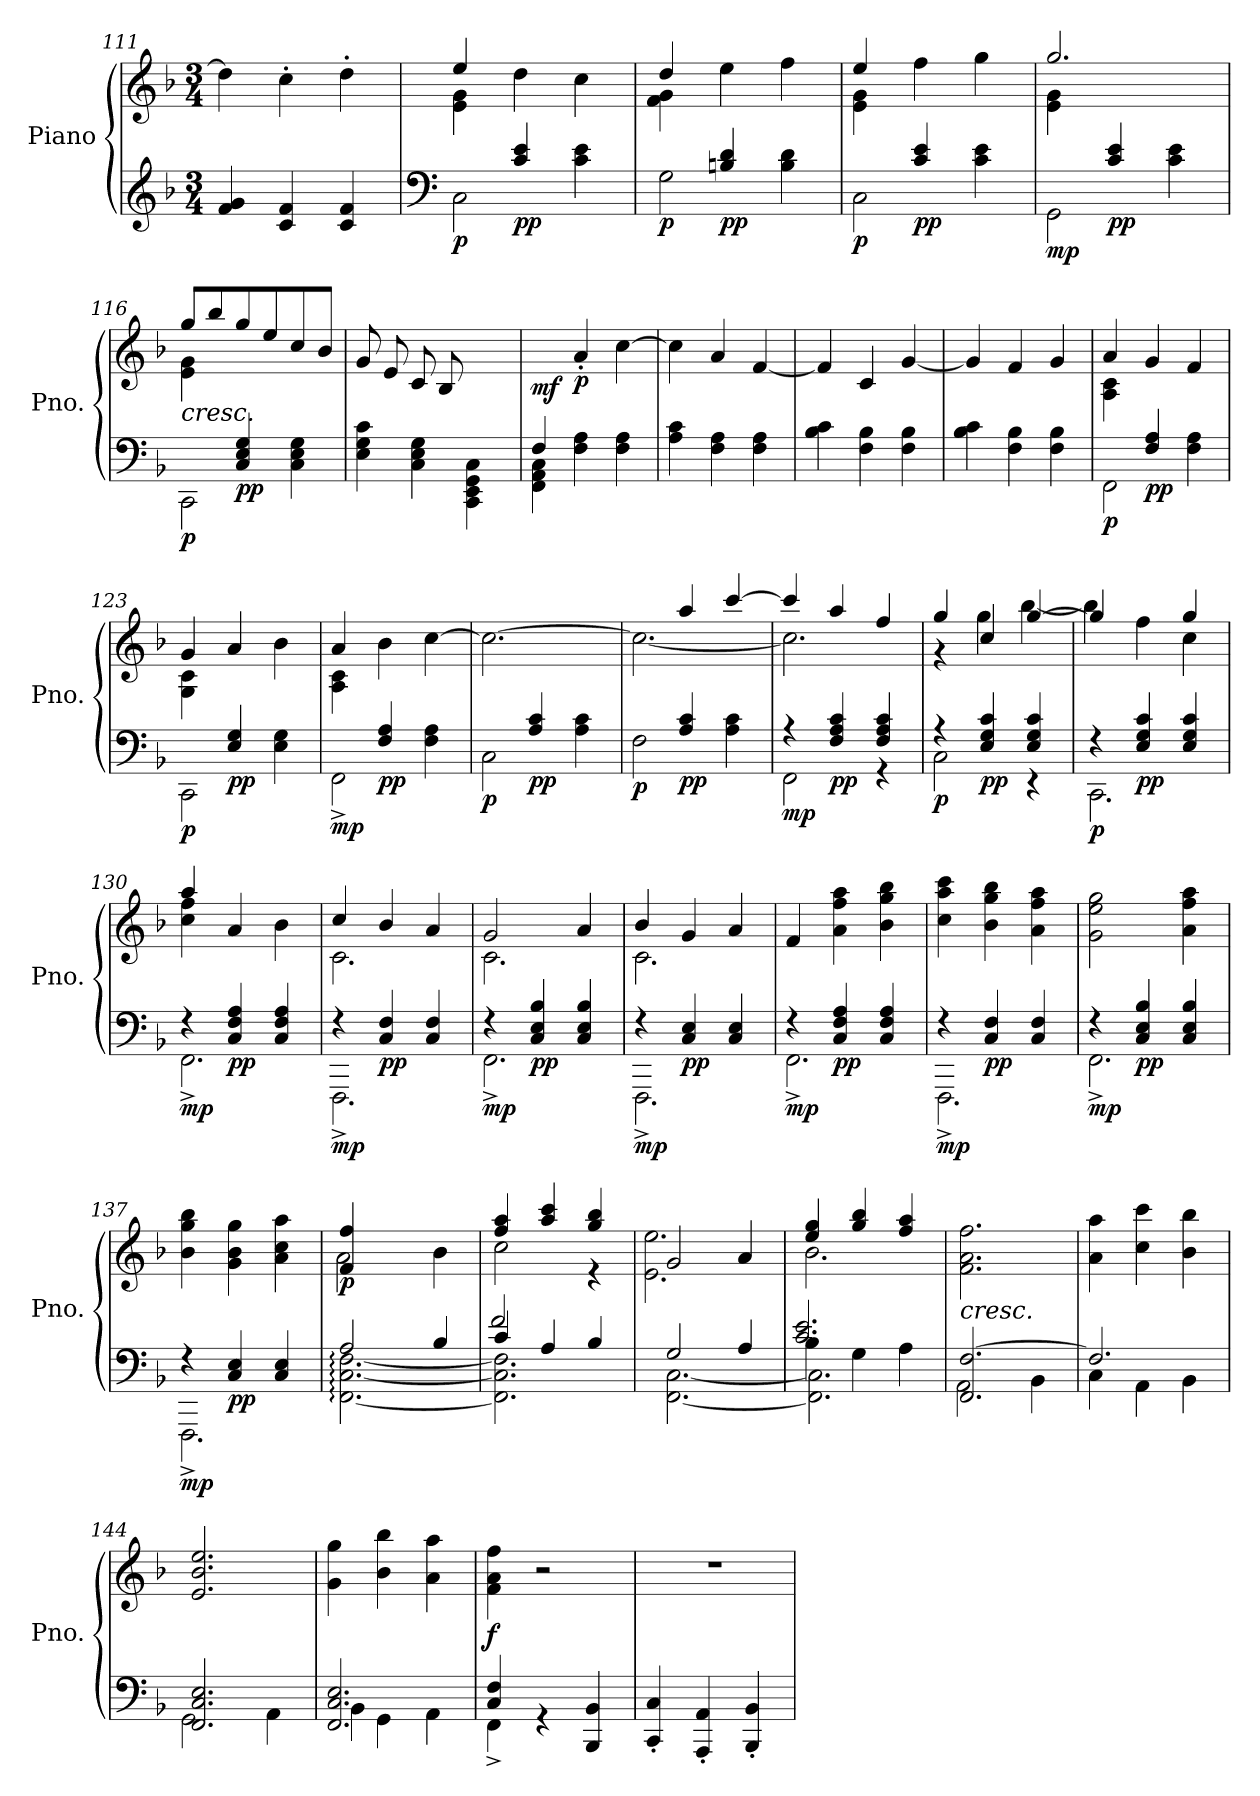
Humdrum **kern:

**kern	**kern	**dynam
*part1	*part1	*part1
*staff2	*staff1	*staff1/2
*I"Piano	*	*
*I'Pno.	*	*
*clefG2	*clefG2	*
*k[b-]	*k[b-]	*
*M3/4	*M3/4	*
=111	=111	=111
4f/ 4g/	4dd\]	.
4c/ 4f/	4cc'\	.
4c/ 4f/	4dd'\	.
=112	=112	=112
*clefF4	*	*
*^	*^	*
!	!	!	!	!LO:DY:b=2
4ryy	2C\	4ee/	4e\ 4g\	p
!	!	!	!	!LO:DY:b=2
4c/ 4e/	.	4dd\	2ryy	pp
4c\ 4e\	4ryy	4cc\	.	.
=113	=113	=113	=113	=113
!	!	!	!	!LO:DY:b=2
4rFyy	2G\	4dd/	4f\ 4g\	p
!	!	!	!	!LO:DY:b=2
4Bn/ 4d/	.	4ee\	2ryy	pp
4B\ 4d\	4ryy	4ff\	.	.
=114	=114	=114	=114	=114
!	!	!	!	!LO:DY:b=2
4ryy	2C\	4ee/	4e\ 4g\	p
!	!	!	!	!LO:DY:b=2
4c/ 4e/	.	4ff\	2ryy	pp
4c\ 4e\	4ryy	4gg\	.	.
=115	=115	=115	=115	=115
!	!	!	!	!LO:DY:b=2
4ryy	2GG\	2.gg/	4e\ 4g\	mp
!	!	!	!	!LO:DY:b=2
4c/ 4e/	.	.	2ryy	pp
4c\ 4e\	4ryy	.	.	.
=116	=116	=116	=116	=116
!	!	!LO:TX:b:i:t=cresc.	!	!
!	!	!	!	!LO:DY:b=2
4ryy	2CC\	8gg/L	4e\ 4g\	p
.	.	8bb-/	.	.
!	!	!	!	!LO:DY:b=2
4C/ 4E/ 4G/	.	8gg/	2ryy	pp
.	.	8ee/	.	.
4C\ 4E\ 4G\	4ryy	8cc/	.	.
.	.	8b-/J	.	.
*	*	*v	*v	*
!!LO:LB:g=z
=117	=117	=117	=117
2ryy	4E\ 4G\ 4c\	8g/L	.
.	.	8e/	.
.	4C\ 4E\ 4G\	8c/	.
.	.	8B-/	.
8G/	4CC\ 4EE\ 4GG\ 4C\	4ryy	.
8E/J	.	.	.
=118	=118	=118	=118
!	!	!	!LO:DY:b
4F/	4FF\ 4AA\ 4C\	4ryy	mf
!	!	!	!LO:DY:b
2ryy	4F\ 4A\	4a'/	p
.	4F\ 4A\	[4cc\	.
*v	*v	*	*
=119	=119	=119
4A\ 4c\	4cc\]	.
4F\ 4A\	4a/	.
4F\ 4A\	[4f/	.
=120	=120	=120
4B-\ 4c\	4f/]	.
4F\ 4B-\	4c/	.
4F\ 4B-\	[4g/	.
=121	=121	=121
4B-\ 4c\	4g/]	.
4F\ 4B-\	4f/	.
4F\ 4B-\	4g/	.
=122	=122	=122
*^	*^	*
!	!	!	!	!LO:DY:b=2
4ryy	2FF\	4a/	4A\ 4c\	p
!	!	!	!	!LO:DY:b=2
4F/ 4A/	.	4g/	2rgyy	pp
4F\ 4A\	4ryy	4f/	.	.
=123	=123	=123	=123	=123
!	!	!	!	!LO:DY:b=2
4ryy	2CC\	4g/	4G\ 4c\	p
!	!	!	!	!LO:DY:b=2
4E/ 4G/	.	4a/	2ryy	pp
4E\ 4G\	4ryy	4b-\	.	.
=124	=124	=124	=124	=124
!	!	!	!	!LO:DY:b=2
4ryy	2FF^\	4a/	4A\ 4c\	mp
!	!	!	!	!LO:DY:b=2
4F/ 4A/	.	4b-\	2ryy	pp
4F\ 4A\	4ryy	[4cc\	.	.
*	*	*v	*v	*
=125	=125	=125	=125
!	!	!	!LO:DY:b=2
4ryy	2C\	2.cc\_	p
!	!	!	!LO:DY:b=2
4A/ 4c/	.	.	pp
4A\ 4c\	4ryy	.	.
=126	=126	=126	=126
*	*	*^	*
!	!	!	!	!LO:DY:b=2
4rAyy	2F\	4rffyy	2.cc\_	p
!	!	!	!	!LO:DY:b=2
4A/ 4c/	.	4aa/	.	pp
4A\ 4c\	4ryy	[4ccc/	.	.
!!LO:PB:g=z	!!
=127	=127	=127	=127	=127
!	!	!	!	!LO:DY:b=2
4r	2FF\	4ccc/]	2.cc\]	mp
!	!	!	!	!LO:DY:b=2
4F/ 4A/ 4c/	.	4aa/	.	pp
4F/ 4A/ 4c/	4r	4ff/	.	.
=128	=128	=128	=128	=128
!	!	!	!	!LO:DY:b=2
4r	2C\	4gg/	4r	p
!	!	!	!	!LO:DY:b=2
4E/ 4G/ 4c/	.	4cc/	4gg\	pp
4E/ 4G/ 4c/	4r	[4gg/	[4bb-\	.
=129	=129	=129	=129	=129
!	!	!	!	!LO:DY:b=2
4r	2.CC\	4gg/]	4bb-\]	p
!	!	!	!	!LO:DY:b=2
4E/ 4G/ 4c/	.	4ff\	4ryy	pp
4E/ 4G/ 4c/	.	4gg/	4cc\	.
=130	=130	=130	=130	=130
!	!	!	!	!LO:DY:b=2
4r	2.FF^\	4aa/	4cc\ 4ff\	mp
!	!	!	!	!LO:DY:b=2
4C/ 4F/ 4A/	.	4a/	2ryy	pp
4C/ 4F/ 4A/	.	4b-\	.	.
=131	=131	=131	=131	=131
!	!	!	!	!LO:DY:b=2
4r	2.FFF^\	4cc/	2.c\	mp
!	!	!	!	!LO:DY:b=2
4C/ 4F/	.	4b-/	.	pp
4C/ 4F/	.	4a/	.	.
=132	=132	=132	=132	=132
!	!	!	!	!LO:DY:b=2
4r	2.FF^\	2g/	2.c\	mp
!	!	!	!	!LO:DY:b=2
4C/ 4E/ 4B-/	.	.	.	pp
4C/ 4E/ 4B-/	.	4a/	.	.
=133	=133	=133	=133	=133
!	!	!	!	!LO:DY:b=2
4r	2.FFF^\	4b-/	2.c\	mp
!	!	!	!	!LO:DY:b=2
4C/ 4E/	.	4g/	.	pp
4C/ 4E/	.	4a/	.	.
*	*	*v	*v	*
=134	=134	=134	=134
!	!	!	!LO:DY:b=2
4r	2.FF^\	4f/	mp
!	!	!	!LO:DY:b=2
4C/ 4F/ 4A/	.	4a\ 4ff\ 4aa\	pp
4C/ 4F/ 4A/	.	4b-\ 4gg\ 4bb-\	.
=135	=135	=135	=135
!	!	!	!LO:DY:b=2
4r	2.FFF^\	4cc\ 4aa\ 4ccc\	mp
!	!	!	!LO:DY:b=2
4C/ 4F/	.	4b-\ 4gg\ 4bb-\	pp
4C/ 4F/	.	4a\ 4ff\ 4aa\	.
=136	=136	=136	=136
!	!	!	!LO:DY:b=2
4r	2.FF^\	2g\ 2ee\ 2gg\	mp
!	!	!	!LO:DY:b=2
4C/ 4E/ 4B-/	.	.	pp
4C/ 4E/ 4B-/	.	4a\ 4ff\ 4aa\	.
=137	=137	=137	=137
!	!	!	!LO:DY:b=2
4r	2.FFF^\	4b-\ 4gg\ 4bb-\	mp
!	!	!	!LO:DY:b=2
4C/ 4E/	.	4g\ 4b-\ 4gg\	pp
4C/ 4E/	.	4a\ 4cc\ 4aa\	.
!!LO:LB:g=z
=138	=138	=138	=138
*	*	*^	*
!	!	!	!	!LO:DY:b
2A/	[2.FF\: [2.C\: [2.F\:	4f/ 4ff/	2a\	p
.	.	4ryy	.	.
4B-/	.	4b-\	4ryy	.
=139	=139	=139	=139	=139
*	*^	*	*	*
4c/	2.FF\] 2.C\] 2.F\]	2f/	4ff/ 4aa/	2cc\	.
4A/	.	.	4aa/ 4ccc/	.	.
4B-/	.	4rcyy	4gg/ 4bb-/	4r	.
*	*v	*v	*	*	*
=140	=140	=140	=140	=140
2G/	[2.FF\ [2.C\	2g/	2.e\ 2.ee\	.
4A/	.	4a/	.	.
=141	=141	=141	=141	=141
*	*^	*	*	*
4B-\	2.FF\] 2.C\]	2.c/ 2.e/	4ee/ 4gg/	2.b-\	.
4G\	.	.	4gg/ 4bb-/	.	.
4A\	.	.	4ff/ 4aa/	.	.
*	*v	*v	*	*	*
*	*	*v	*v	*
=142	=142	=142	=142
!	!	!LO:TX:b:i:t=cresc.	!
2.FF/ [2.F/	2AA\	2.f\ 2.a\ 2.ff\	.
.	4BB-\	.	.
=143	=143	=143	=143
2.F/]	4C\	4a\ 4aa\	.
.	4AA\	4cc\ 4ccc\	.
.	4BB-\	4b-\ 4bb-\	.
=144	=144	=144	=144
2.FF/ 2.C/ 2.E/	2GG\	2.e/ 2.b-/ 2.ee/	.
.	4AA\	.	.
=145	=145	=145	=145
2.FF/ 2.C/ 2.E/	4BB-\	4g\ 4gg\	.
.	4GG\	4b-\ 4bb-\	.
.	4AA\	4a\ 4aa\	.
=146	=146	=146	=146
!	!	!	!LO:DY:b
4C/ 4F/	4FF^\	4f\ 4a\ 4ff\	f
4rGG	2rBByy	2r	.
4BBB-/ 4BB-/	.	.	.
*v	*v	*	*
=147	=147	=147
4CC/' 4C/'	2.r	.
4AAA/' 4AA/'	.	.
4BBB-/' 4BB-/'	.	.
=	=	=
*-	*-	*-
